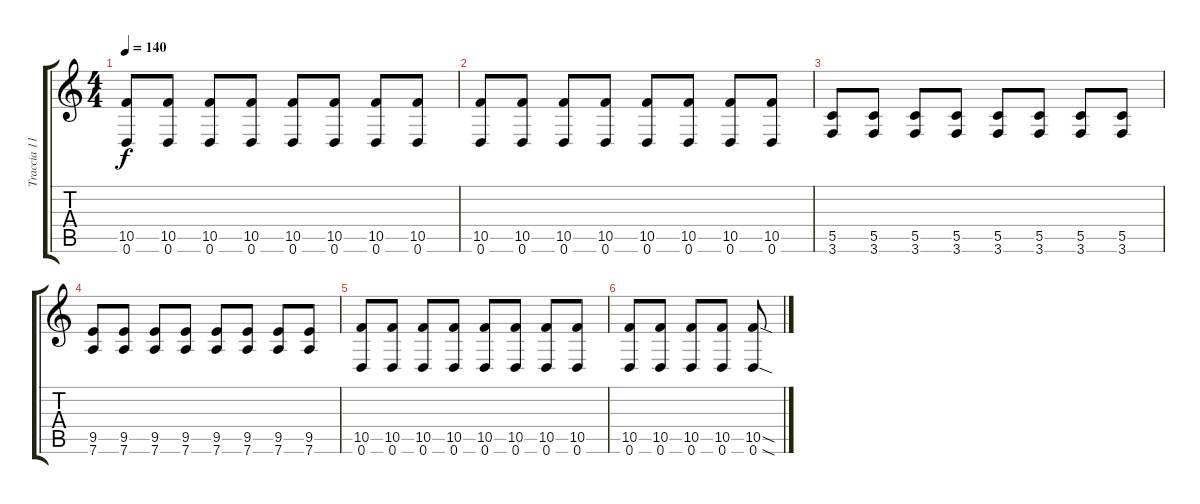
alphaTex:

\track ("Traccia 11" "Traccia 11") {instrument overdrivenguitar}
\staff {score tabs}
\tuning (D4 A3 F3 C3 G2 D2) {hide}
\ts (4 4)
\tempo 140
\clef g2
\ks c
(10.5 0.6).8{dy f} (10.5 0.6).8 (10.5 0.6).8 (10.5 0.6).8 (10.5 0.6).8 (10.5 0.6).8 (10.5 0.6).8 (10.5 0.6).8 |
(10.5 0.6).8 (10.5 0.6).8 (10.5 0.6).8 (10.5 0.6).8 (10.5 0.6).8 (10.5 0.6).8 (10.5 0.6).8 (10.5 0.6).8 |
(5.5 3.6).8 (5.5 3.6).8 (5.5 3.6).8 (5.5 3.6).8 (5.5 3.6).8 (5.5 3.6).8 (5.5 3.6).8 (5.5 3.6).8 |
(9.5 7.6).8 (9.5 7.6).8 (9.5 7.6).8 (9.5 7.6).8 (9.5 7.6).8 (9.5 7.6).8 (9.5 7.6).8 (9.5 7.6).8 |
(10.5 0.6).8 (10.5 0.6).8 (10.5 0.6).8 (10.5 0.6).8 (10.5 0.6).8 (10.5 0.6).8 (10.5 0.6).8 (10.5 0.6).8 |
(10.5 0.6).8 (10.5 0.6).8 (10.5 0.6).8 (10.5 0.6).8 (10.5{sod} 0.6{sod}).8
